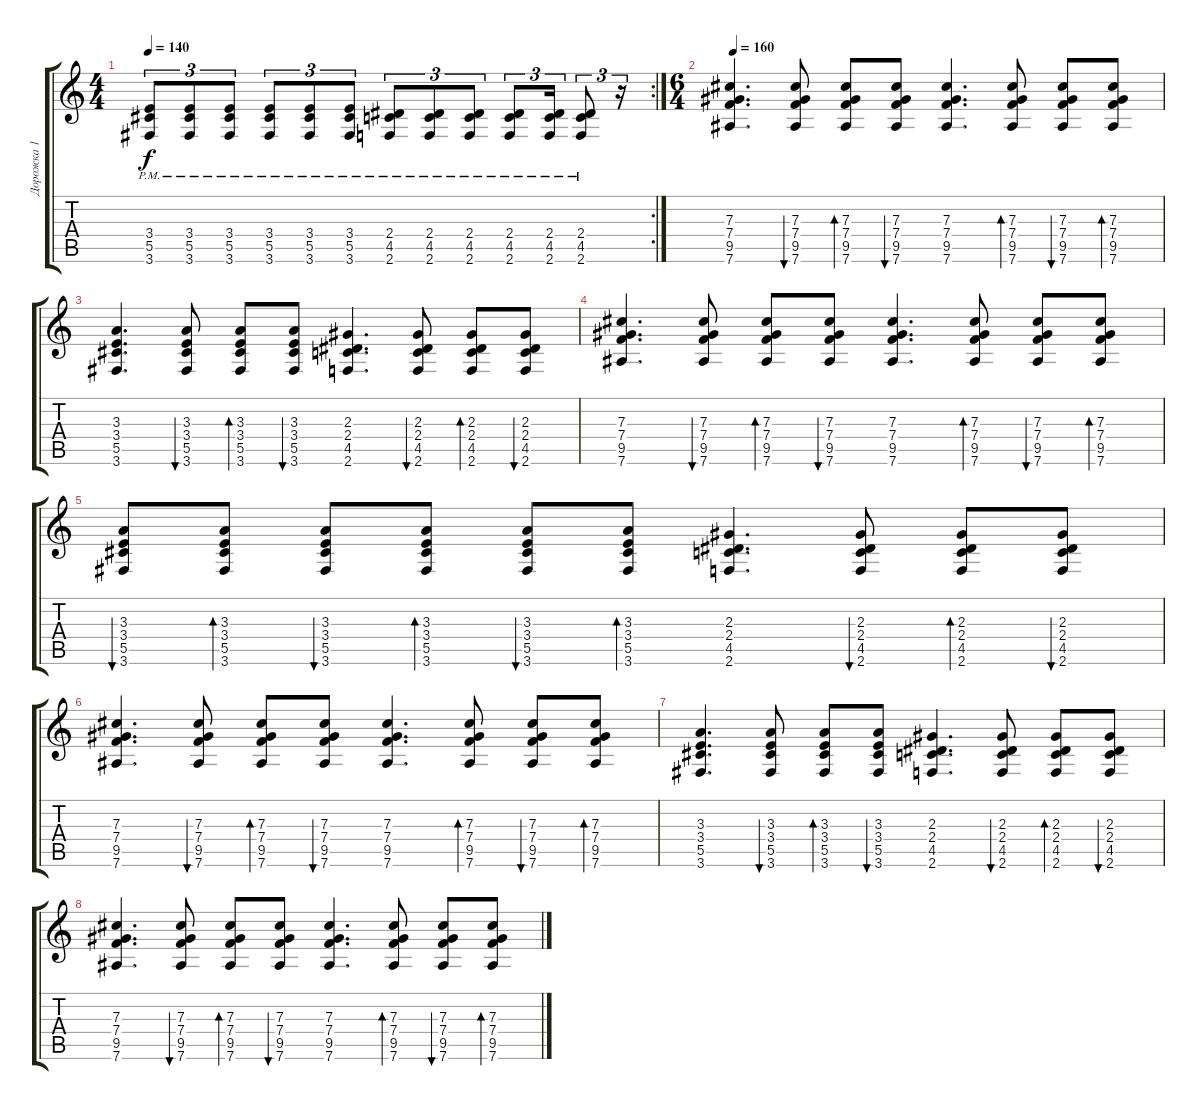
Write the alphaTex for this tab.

\track ("Дорожка 1" "Дорожка 1") {instrument overdrivenguitar}
\staff {score tabs}
\tuning (Eb4 Bb3 Gb3 Db3 Ab2 Eb2) {hide}
\rc 2
\ts (4 4)
\tempo 140
\clef g2
\ks c
(3.4{pm} 5.5{pm} 3.6{pm}).8{tu (3 2) dy f} (3.4{pm} 5.5{pm} 3.6{pm}).8{tu (3 2)} (3.4{pm} 5.5{pm} 3.6{pm}).8{tu (3 2)} (3.4{pm} 5.5{pm} 3.6{pm}).8{tu (3 2)} (3.4{pm} 5.5{pm} 3.6{pm}).8{tu (3 2)} (3.4{pm} 5.5{pm} 3.6{pm}).8{tu (3 2)} (2.4{pm} 4.5{pm} 2.6{pm}).8{tu (3 2)} (2.4{pm} 4.5{pm} 2.6{pm}).8{tu (3 2)} (2.4{pm} 4.5{pm} 2.6{pm}).8{tu (3 2)} (2.4{pm} 4.5{pm} 2.6{pm}).8{tu (3 2)} (2.4{pm} 4.5{pm} 2.6{pm}).16{tu (3 2)} (2.4{pm} 4.5{pm} 2.6{pm}).8{tu (3 2)} r.16{tu (3 2)} |
\ts (6 4)
\tempo 160
(7.3 7.4 9.5 7.6).4{d instrument acousticguitarnylon} (7.3 7.4 9.5 7.6).8{bu 60} (7.3 7.4 9.5 7.6).8{bd 60} (7.3 7.4 9.5 7.6).8{bu 60} (7.3 7.4 9.5 7.6).4{d} (7.3 7.4 9.5 7.6).8{bd 60} (7.3 7.4 9.5 7.6).8{bu 60} (7.3 7.4 9.5 7.6).8{bd 60} |
(3.3 3.4 5.5 3.6).4{d} (3.3 3.4 5.5 3.6).8{bu 60} (3.3 3.4 5.5 3.6).8{bd 60} (3.3 3.4 5.5 3.6).8{bu 60} (2.3 2.4 4.5 2.6).4{d} (2.3 2.4 4.5 2.6).8{bu 60} (2.3 2.4 4.5 2.6).8{bd 60} (2.3 2.4 4.5 2.6).8{bu 60} |
(7.3 7.4 9.5 7.6).4{d} (7.3 7.4 9.5 7.6).8{bu 60} (7.3 7.4 9.5 7.6).8{bd 60} (7.3 7.4 9.5 7.6).8{bu 60} (7.3 7.4 9.5 7.6).4{d} (7.3 7.4 9.5 7.6).8{bd 60} (7.3 7.4 9.5 7.6).8{bu 60} (7.3 7.4 9.5 7.6).8{bd 60} |
(3.3 3.4 5.5 3.6).8{bu 60} (3.3 3.4 5.5 3.6).8{bd 60} (3.3 3.4 5.5 3.6).8{bu 60} (3.3 3.4 5.5 3.6).8{bd 60} (3.3 3.4 5.5 3.6).8{bu 60} (3.3 3.4 5.5 3.6).8{bd 60} (2.3 2.4 4.5 2.6).4{d} (2.3 2.4 4.5 2.6).8{bu 60} (2.3 2.4 4.5 2.6).8{bd 60} (2.3 2.4 4.5 2.6).8{bu 60} |
(7.3 7.4 9.5 7.6).4{d} (7.3 7.4 9.5 7.6).8{bu 60} (7.3 7.4 9.5 7.6).8{bd 60} (7.3 7.4 9.5 7.6).8{bu 60} (7.3 7.4 9.5 7.6).4{d} (7.3 7.4 9.5 7.6).8{bd 60} (7.3 7.4 9.5 7.6).8{bu 60} (7.3 7.4 9.5 7.6).8{bd 60} |
(3.3 3.4 5.5 3.6).4{d} (3.3 3.4 5.5 3.6).8{bu 60} (3.3 3.4 5.5 3.6).8{bd 60} (3.3 3.4 5.5 3.6).8{bu 60} (2.3 2.4 4.5 2.6).4{d} (2.3 2.4 4.5 2.6).8{bu 60} (2.3 2.4 4.5 2.6).8{bd 60} (2.3 2.4 4.5 2.6).8{bu 60} |
(7.3 7.4 9.5 7.6).4{d instrument acousticguitarnylon} (7.3 7.4 9.5 7.6).8{bu 60} (7.3 7.4 9.5 7.6).8{bd 60} (7.3 7.4 9.5 7.6).8{bu 60} (7.3 7.4 9.5 7.6).4{d} (7.3 7.4 9.5 7.6).8{bd 60} (7.3 7.4 9.5 7.6).8{bu 60} (7.3 7.4 9.5 7.6).8{bd 60}
